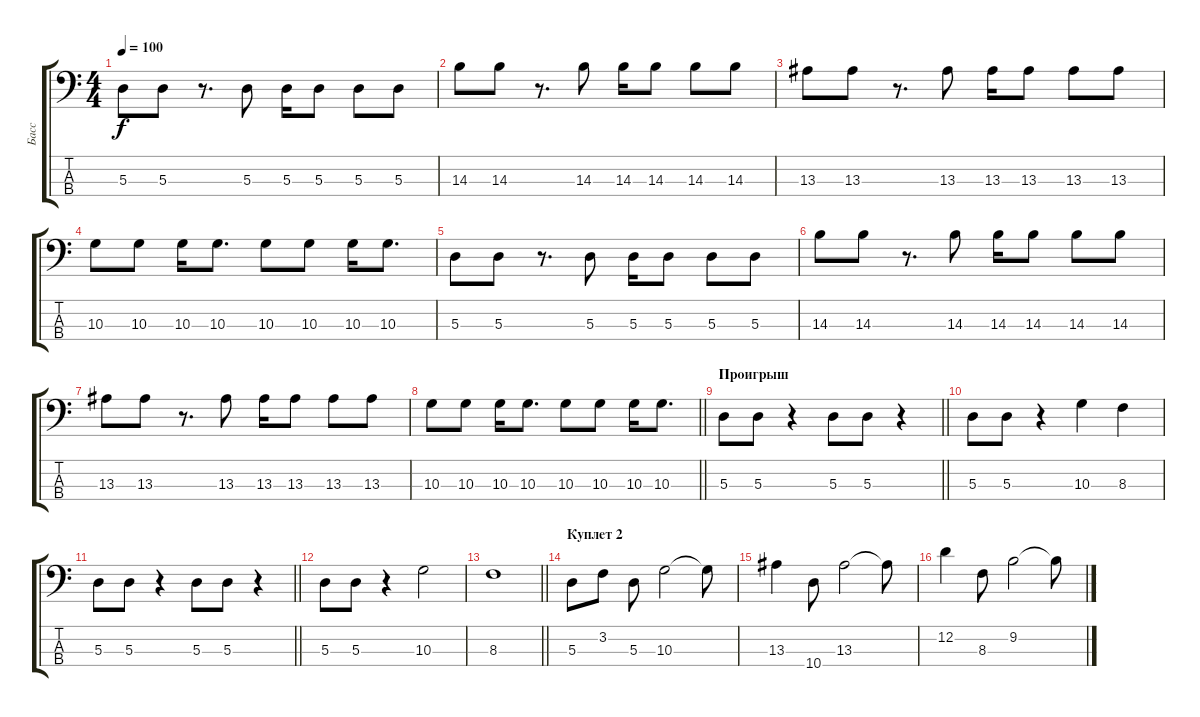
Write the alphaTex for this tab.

\track ("Басс" "Басс") {instrument electricbassfinger}
\staff {score tabs}
\tuning (G2 D2 A1 E1) {hide}
\ts (4 4)
\tempo 100
\clef f4
\ks c
5.3.8{dy f} 5.3.8 r.8{d} 5.3.8 5.3.16 5.3.8 5.3.8 5.3.8 |
14.3.8 14.3.8 r.8{d} 14.3.8 14.3.16 14.3.8 14.3.8 14.3.8 |
13.3.8 13.3.8 r.8{d} 13.3.8 13.3.16 13.3.8 13.3.8 13.3.8 |
10.3.8 10.3.8 10.3.16 10.3.8{d} 10.3.8 10.3.8 10.3.16 10.3.8{d} |
5.3.8 5.3.8 r.8{d} 5.3.8 5.3.16 5.3.8 5.3.8 5.3.8 |
14.3.8 14.3.8 r.8{d} 14.3.8 14.3.16 14.3.8 14.3.8 14.3.8 |
13.3.8 13.3.8 r.8{d} 13.3.8 13.3.16 13.3.8 13.3.8 13.3.8 |
\barLineRight lightlight
10.3.8 10.3.8 10.3.16 10.3.8{d} 10.3.8 10.3.8 10.3.16 10.3.8{d} |
\section ("" "Проигрыш")
\barLineRight lightlight
5.3.8 5.3.8 r.4 5.3.8 5.3.8 r.4 |
\section ("" "")
5.3.8 5.3.8 r.4 10.3.4 8.3.4 |
\barLineRight lightlight
5.3.8 5.3.8 r.4 5.3.8 5.3.8 r.4 |
5.3.8 5.3.8 r.4 10.3.2 |
\barLineRight lightlight
8.3.1 |
\section ("" "Куплет 2")
5.3.8 3.2.8 5.3.8 10.3.2 10.3{t}.8 |
13.3.4 10.4.8 13.3.2 13.3{t}.8 |
12.2.4 8.3.8 9.2.2 9.2{t}.8
